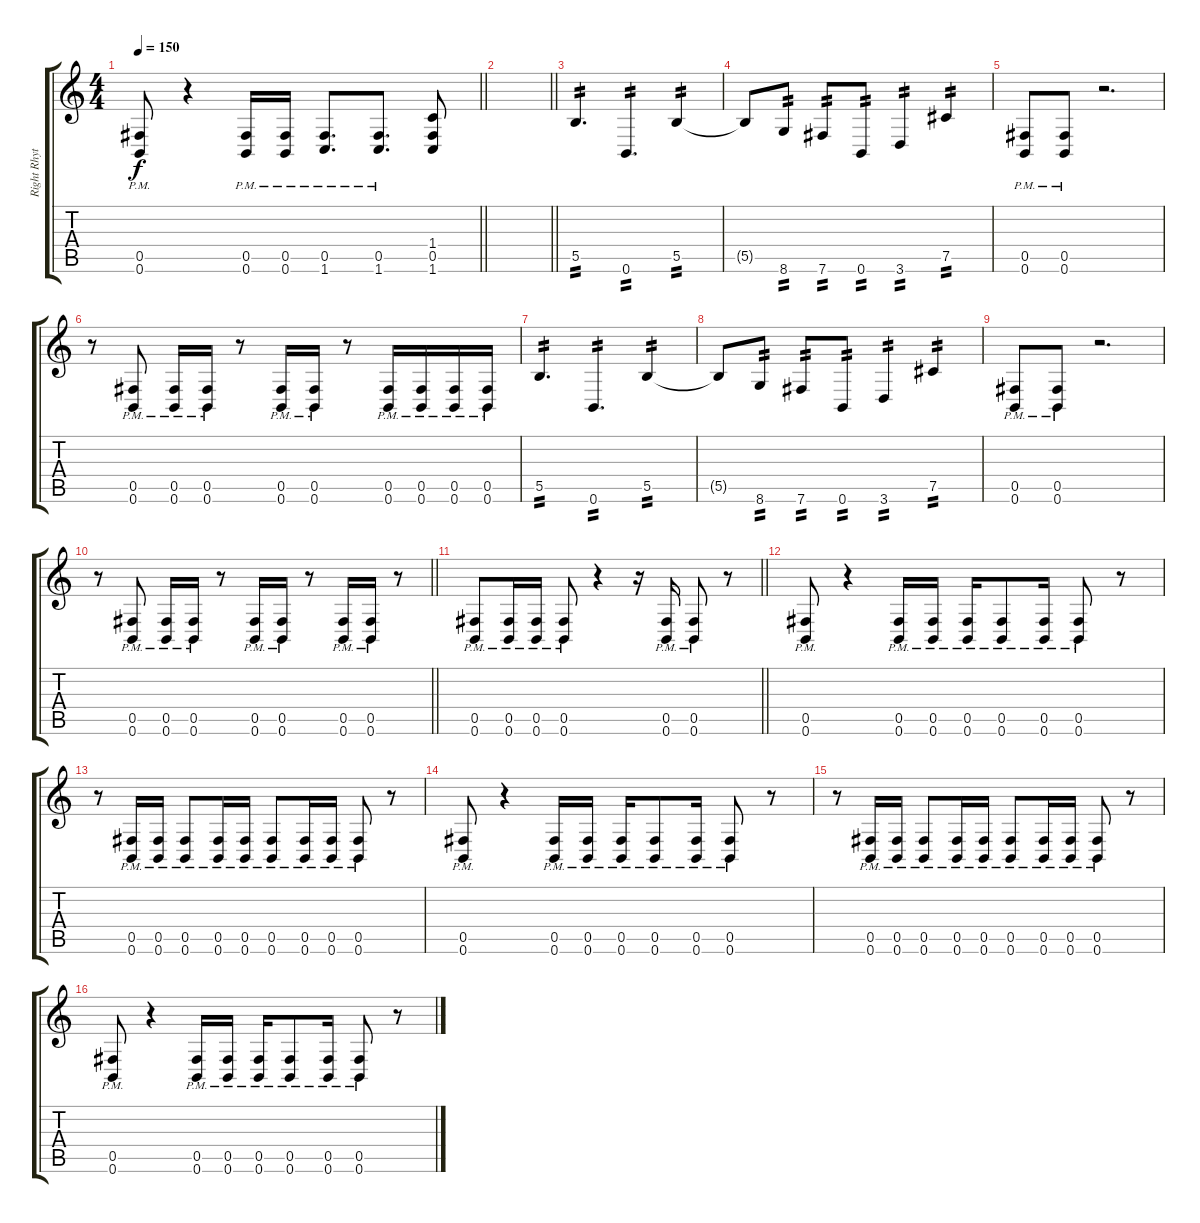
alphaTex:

\track ("Right Rhythm" "Right Rhyt") {instrument distortionguitar}
\staff {score tabs}
\tuning (Db4 Ab3 E3 B2 Gb2 B1) {hide}
\ts (4 4)
\tempo 150
\clef g2
\barLineRight lightlight
\ks c
(0.5{pm} 0.6{pm}).8{dy f} r.4 (0.5{pm} 0.6{pm}).16 (0.5{pm} 0.6{pm}).16 (0.5{pm} 1.6{pm}).8{d} (0.5{pm} 1.6{pm}).8{d} (1.4 0.5 1.6).8 |
\section ("" "")
\barLineRight lightlight
|
\section ("" "")
5.5.4{d tp 2} 0.6.4{d tp 2} 5.5.4{tp 2} |
5.5{t}.8 8.6.8{tp 2} 7.6.8{tp 2} 0.6.8{tp 2} 3.6.4{tp 2} 7.5.4{tp 2} |
(0.5{pm} 0.6{pm}).8 (0.5{pm} 0.6{pm}).8 r.2{d} |
r.8 (0.5{pm} 0.6{pm}).8 (0.5{pm} 0.6{pm}).16 (0.5{pm} 0.6{pm}).16 r.8 (0.5{pm} 0.6{pm}).16 (0.5{pm} 0.6{pm}).16 r.8 (0.5{pm} 0.6{pm}).16 (0.5{pm} 0.6{pm}).16 (0.5{pm} 0.6{pm}).16 (0.5{pm} 0.6{pm}).16 |
5.5.4{d tp 2} 0.6.4{d tp 2} 5.5.4{tp 2} |
5.5{t}.8 8.6.8{tp 2} 7.6.8{tp 2} 0.6.8{tp 2} 3.6.4{tp 2} 7.5.4{tp 2} |
(0.5{pm} 0.6{pm}).8 (0.5{pm} 0.6{pm}).8 r.2{d} |
\barLineRight lightlight
r.8 (0.5{pm} 0.6{pm}).8 (0.5{pm} 0.6{pm}).16 (0.5{pm} 0.6{pm}).16 r.8 (0.5{pm} 0.6{pm}).16 (0.5{pm} 0.6{pm}).16 r.8 (0.5{pm} 0.6{pm}).16 (0.5{pm} 0.6{pm}).16 r.8 |
\section ("" "")
\barLineRight lightlight
(0.5{pm} 0.6{pm}).8 (0.5{pm} 0.6{pm}).16 (0.5{pm} 0.6{pm}).16 (0.5{pm} 0.6{pm}).8 r.4 r.16 (0.5{pm} 0.6{pm}).16 (0.5{pm} 0.6{pm}).8 r.8 |
\section ("" "")
(0.5{pm} 0.6{pm}).8 r.4 (0.5{pm} 0.6{pm}).16 (0.5{pm} 0.6{pm}).16 (0.5{pm} 0.6{pm}).16 (0.5{pm} 0.6{pm}).8 (0.5{pm} 0.6{pm}).16 (0.5{pm} 0.6{pm}).8 r.8 |
r.8 (0.5{pm} 0.6{pm}).16 (0.5{pm} 0.6{pm}).16 (0.5{pm} 0.6{pm}).8 (0.5{pm} 0.6{pm}).16 (0.5{pm} 0.6{pm}).16 (0.5{pm} 0.6{pm}).8 (0.5{pm} 0.6{pm}).16 (0.5{pm} 0.6{pm}).16 (0.5{pm} 0.6{pm}).8 r.8 |
(0.5{pm} 0.6{pm}).8 r.4 (0.5{pm} 0.6{pm}).16 (0.5{pm} 0.6{pm}).16 (0.5{pm} 0.6{pm}).16 (0.5{pm} 0.6{pm}).8 (0.5{pm} 0.6{pm}).16 (0.5{pm} 0.6{pm}).8 r.8 |
r.8 (0.5{pm} 0.6{pm}).16 (0.5{pm} 0.6{pm}).16 (0.5{pm} 0.6{pm}).8 (0.5{pm} 0.6{pm}).16 (0.5{pm} 0.6{pm}).16 (0.5{pm} 0.6{pm}).8 (0.5{pm} 0.6{pm}).16 (0.5{pm} 0.6{pm}).16 (0.5{pm} 0.6{pm}).8 r.8 |
(0.5{pm} 0.6{pm}).8 r.4 (0.5{pm} 0.6{pm}).16 (0.5{pm} 0.6{pm}).16 (0.5{pm} 0.6{pm}).16 (0.5{pm} 0.6{pm}).8 (0.5{pm} 0.6{pm}).16 (0.5{pm} 0.6{pm}).8 r.8
